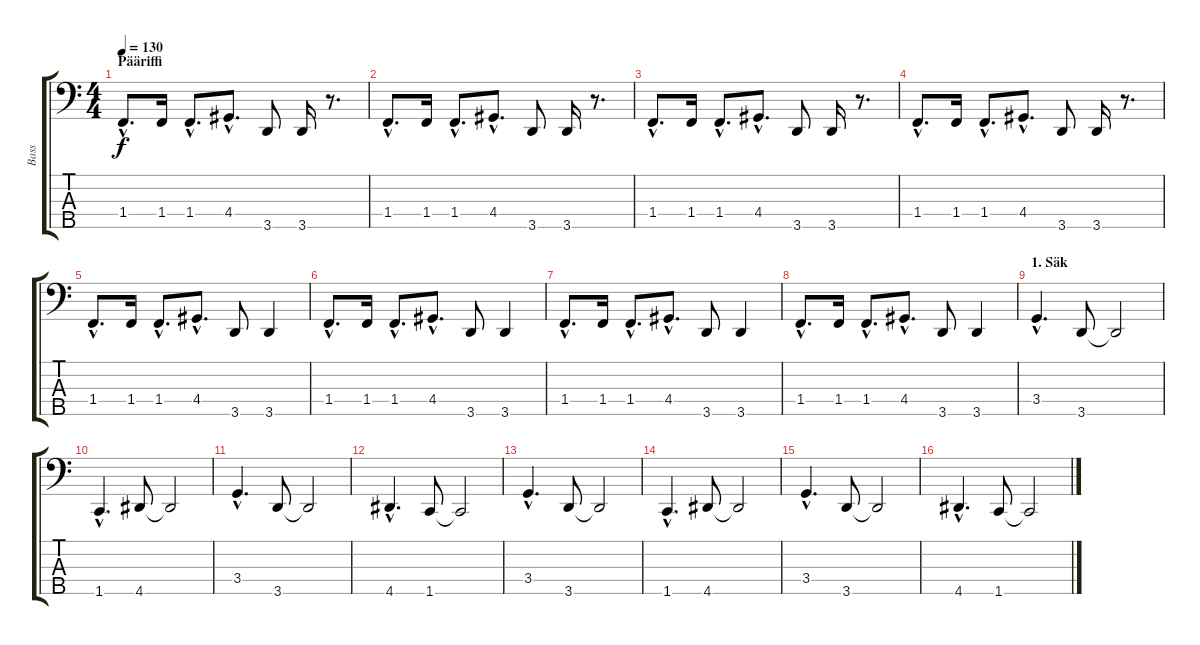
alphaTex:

\track ("Bass" "Bass") {instrument electricbasspick}
\staff {score tabs}
\tuning (G2 D2 A1 E1 B0) {hide}
\ts (4 4)
\section ("" "Pääriffi")
\tempo 130
\clef f4
\ks c
1.4{hac}.8{d dy f instrument electricbasspick} 1.4.16 1.4{hac}.8{d} 4.4{hac}.8{d} 3.5.8 3.5.16 r.8{d} |
1.4{hac}.8{d} 1.4.16 1.4{hac}.8{d} 4.4{hac}.8{d} 3.5.8 3.5.16 r.8{d} |
1.4{hac}.8{d} 1.4.16 1.4{hac}.8{d} 4.4{hac}.8{d} 3.5.8 3.5.16 r.8{d} |
1.4{hac}.8{d} 1.4.16 1.4{hac}.8{d} 4.4{hac}.8{d} 3.5.8 3.5.16 r.8{d} |
1.4{hac}.8{d} 1.4.16 1.4{hac}.8{d} 4.4{hac}.8{d} 3.5.8 3.5.4 |
1.4{hac}.8{d} 1.4.16 1.4{hac}.8{d} 4.4{hac}.8{d} 3.5.8 3.5.4 |
1.4{hac}.8{d} 1.4.16 1.4{hac}.8{d} 4.4{hac}.8{d} 3.5.8 3.5.4 |
1.4{hac}.8{d} 1.4.16 1.4{hac}.8{d} 4.4{hac}.8{d} 3.5.8 3.5.4 |
\section ("" "1. Säk")
3.4{hac}.4{d} 3.5.8 3.5{t}.2 |
1.5{hac}.4{d} 4.5.8 4.5{t}.2 |
3.4{hac}.4{d} 3.5.8 3.5{t}.2 |
4.5{hac}.4{d} 1.5.8 1.5{t}.2 |
3.4{hac}.4{d} 3.5.8 3.5{t}.2 |
1.5{hac}.4{d} 4.5.8 4.5{t}.2 |
3.4{hac}.4{d} 3.5.8 3.5{t}.2 |
4.5{hac}.4{d} 1.5.8 1.5{t}.2
